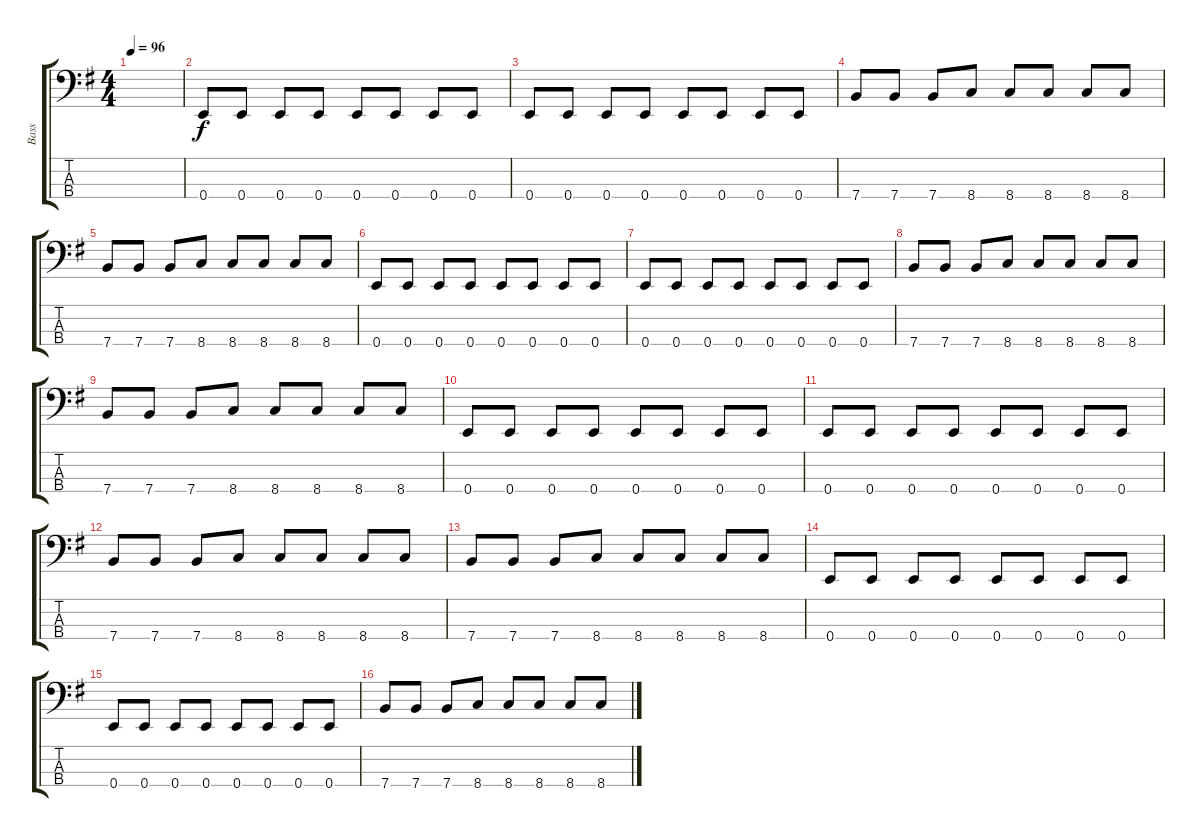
\track ("Bass" "Bass") {instrument electricbassfinger}
\staff {score tabs}
\tuning (G2 D2 A1 E1) {hide}
\ts (4 4)
\tempo 96
\clef f4
\ks eminor
|
0.4.8 0.4.8 0.4.8 0.4.8 0.4.8 0.4.8 0.4.8 0.4.8 |
0.4.8 0.4.8 0.4.8 0.4.8 0.4.8 0.4.8 0.4.8 0.4.8 |
7.4.8 7.4.8 7.4.8 8.4.8 8.4.8 8.4.8 8.4.8 8.4.8 |
7.4.8 7.4.8 7.4.8 8.4.8 8.4.8 8.4.8 8.4.8 8.4.8 |
0.4.8 0.4.8 0.4.8 0.4.8 0.4.8 0.4.8 0.4.8 0.4.8 |
0.4.8 0.4.8 0.4.8 0.4.8 0.4.8 0.4.8 0.4.8 0.4.8 |
7.4.8 7.4.8 7.4.8 8.4.8 8.4.8 8.4.8 8.4.8 8.4.8 |
7.4.8 7.4.8 7.4.8 8.4.8 8.4.8 8.4.8 8.4.8 8.4.8 |
0.4.8 0.4.8 0.4.8 0.4.8 0.4.8 0.4.8 0.4.8 0.4.8 |
0.4.8 0.4.8 0.4.8 0.4.8 0.4.8 0.4.8 0.4.8 0.4.8 |
7.4.8 7.4.8 7.4.8 8.4.8 8.4.8 8.4.8 8.4.8 8.4.8 |
7.4.8 7.4.8 7.4.8 8.4.8 8.4.8 8.4.8 8.4.8 8.4.8 |
0.4.8 0.4.8 0.4.8 0.4.8 0.4.8 0.4.8 0.4.8 0.4.8 |
0.4.8 0.4.8 0.4.8 0.4.8 0.4.8 0.4.8 0.4.8 0.4.8 |
7.4.8 7.4.8 7.4.8 8.4.8 8.4.8 8.4.8 8.4.8 8.4.8
